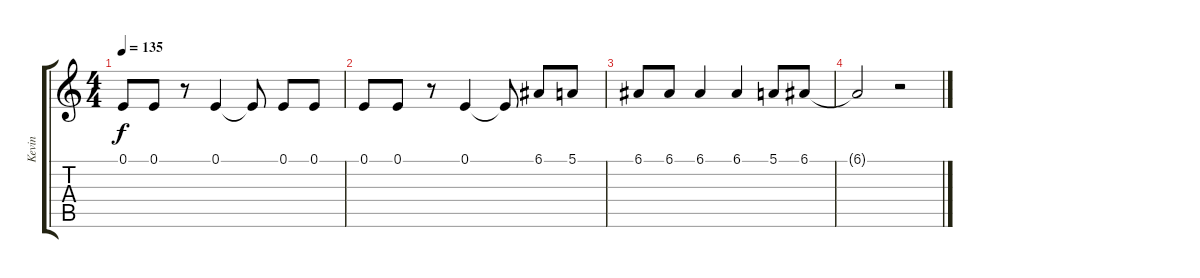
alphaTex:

\track ("Kevin" "Kevin") {instrument lead2sawtooth}
\staff {score tabs}
\tuning (E4 B3 G3 D3 A2 E2) {hide}
\ts (4 4)
\tempo 135
\clef g2
\ks c
0.1.8{dy f} 0.1.8 r.8 0.1.4 0.1{t}.8 0.1.8 0.1.8 |
0.1.8 0.1.8 r.8 0.1.4 0.1{t}.8 6.1.8 5.1.8 |
6.1.8 6.1.8 6.1.4 6.1.4 5.1.8 6.1.8 |
6.1{t}.2 r.2
